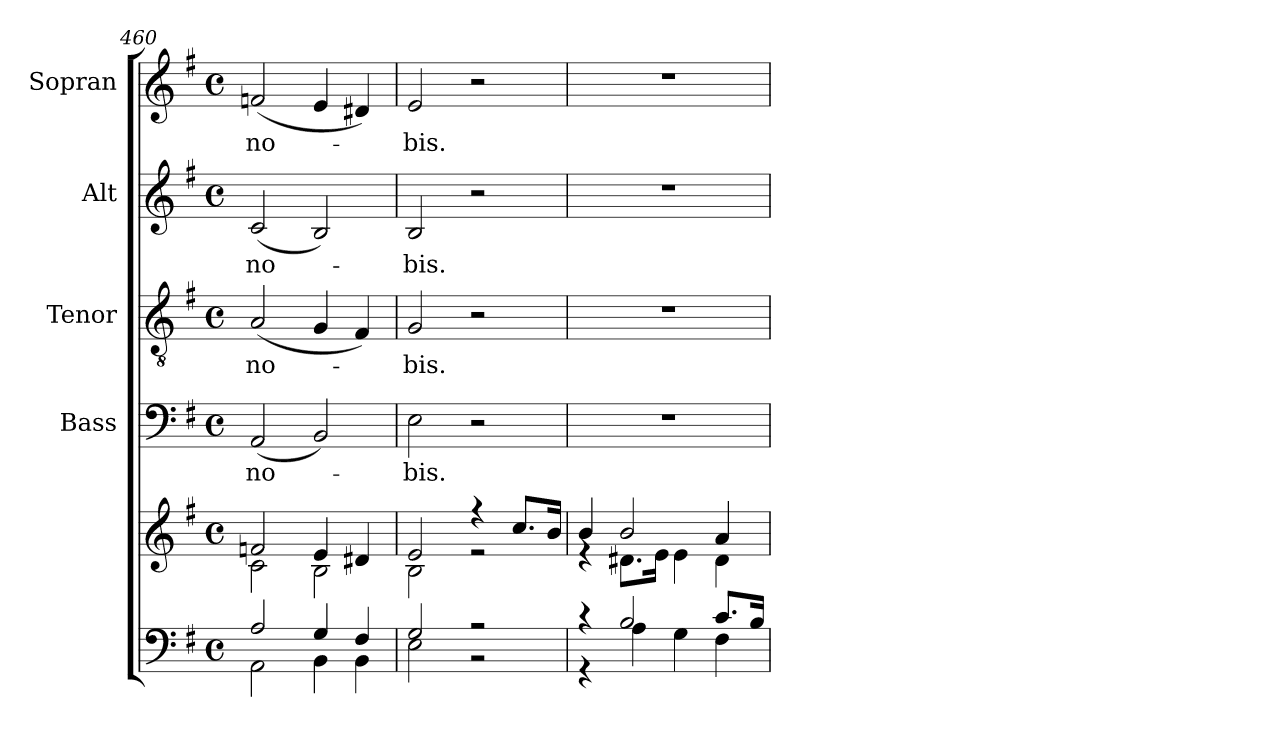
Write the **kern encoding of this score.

**kern	**kern	**kern	**text	**kern	**text	**kern	**text	**kern	**text
*part5	*part5	*part4	*part4	*part3	*part3	*part2	*part2	*part1	*part1
*staff6	*staff5	*staff4	*staff4	*staff3	*staff3	*staff2	*staff2	*staff1	*staff1
*	*	*I"Bass	*	*I"Tenor	*	*I"Alt	*	*I"Sopran	*
*	*	*I'B.	*	*I'T.	*	*I'A.	*	*I'S.	*
*clefF4	*clefG2	*clefF4	*	*clefGv2	*	*clefG2	*	*clefG2	*
*k[f#]	*k[f#]	*k[f#]	*	*k[f#]	*	*k[f#]	*	*k[f#]	*
*G:	*G:	*G:	*	*G:	*	*G:	*	*G:	*
*M4/4	*M4/4	*M4/4	*	*M4/4	*	*M4/4	*	*M4/4	*
*met(c)	*met(c)	*met(c)	*	*met(c)	*	*met(c)	*	*met(c)	*
=460	=460	=460	=460	=460	=460	=460	=460	=460	=460
*^	*^	*	*	*	*	*	*	*	*
!	!	!	!	!	!LO:LY:b	!	!LO:LY:b	!	!LO:LY:b	!	!LO:LY:b
2A/	2AA\	2fn/	2c\	(<2AA/	no-	(<2A/	no-	(<2c/	no-	(<2fn/	no-
4G/	4BB\	4e/	2B\	2BB/)	.	4G/	.	2B/)	.	4e/	.
4F#/	4BB\	4d#X/	.	.	.	4F#/)	.	.	.	4d#X/)	.
=461	=461	=461	=461	=461	=461	=461	=461	=461	=461	=461	=461
!	!	!	!	!	!LO:LY:b	!	!LO:LY:b	!	!LO:LY:b	!	!LO:LY:b
2G/	2E\	2e/	2B\	2E\	-bis.	2G/	-bis.	2B/	-bis.	2e/	-bis.
2r	2r	4ree	2re	2r	.	2r	.	2r	.	2r	.
.	.	8.cc/L	.	.	.	.	.	.	.	.	.
.	.	16b/Jk	.	.	.	.	.	.	.	.	.
=462	=462	=462	=462	=462	=462	=462	=462	=462	=462	=462	=462
4r	4r	4b/	4rd	1r	.	1r	.	1r	.	1r	.
2B/	4A\	2b/	8.d#X\L	.	.	.	.	.	.	.	.
.	.	.	16e\Jk	.	.	.	.	.	.	.	.
.	4G\	.	4e\	.	.	.	.	.	.	.	.
8.c/L	4F#\	4a/	4d#\	.	.	.	.	.	.	.	.
16B/Jk	.	.	.	.	.	.	.	.	.	.	.
*v	*v	*	*	*	*	*	*	*	*	*	*
*	*v	*v	*	*	*	*	*	*	*	*
=	=	=	=	=	=	=	=	=	=
*-	*-	*-	*-	*-	*-	*-	*-	*-	*-
